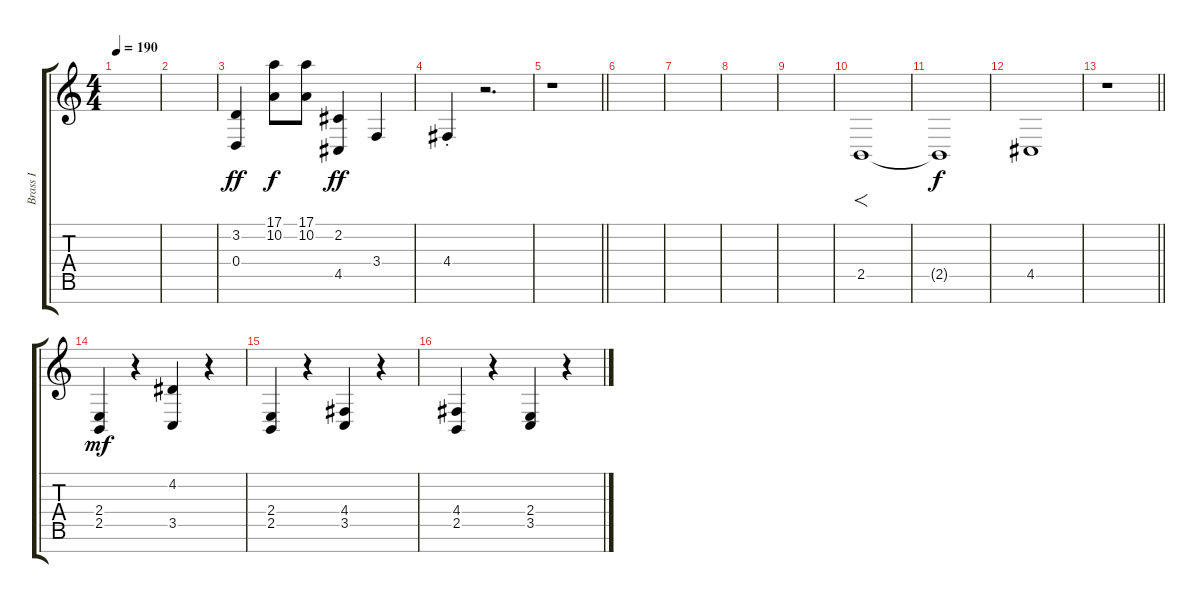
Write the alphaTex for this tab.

\track ("Brass I" "Brass I") {instrument frenchhorn}
\staff {score tabs}
\tuning (E4 B3 G3 D3 A2 E2 B1) {hide}
\ts (4 4)
\tempo 190
\clef g2
\ks c
|
|
(3.2 0.4).4{dy ff} (17.1 10.2).8{dy f} (17.1 10.2).8 (2.2 4.5).4{dy ff} 3.4.4 |
4.4{st}.4 r.2{d} |
\barLineRight lightlight
r.1 |
\section ("" "")
|
|
|
|
2.5.1{f} |
2.5{t}.1{dy f} |
4.5.1 |
\barLineRight lightlight
r.1 |
\section ("" "")
(2.4 2.5).4{dy mf volume 12} r.4 (4.2 3.5).4 r.4 |
(2.4 2.5).4 r.4 (4.4 3.5).4 r.4 |
(4.4 2.5).4 r.4 (2.4 3.5).4 r.4
